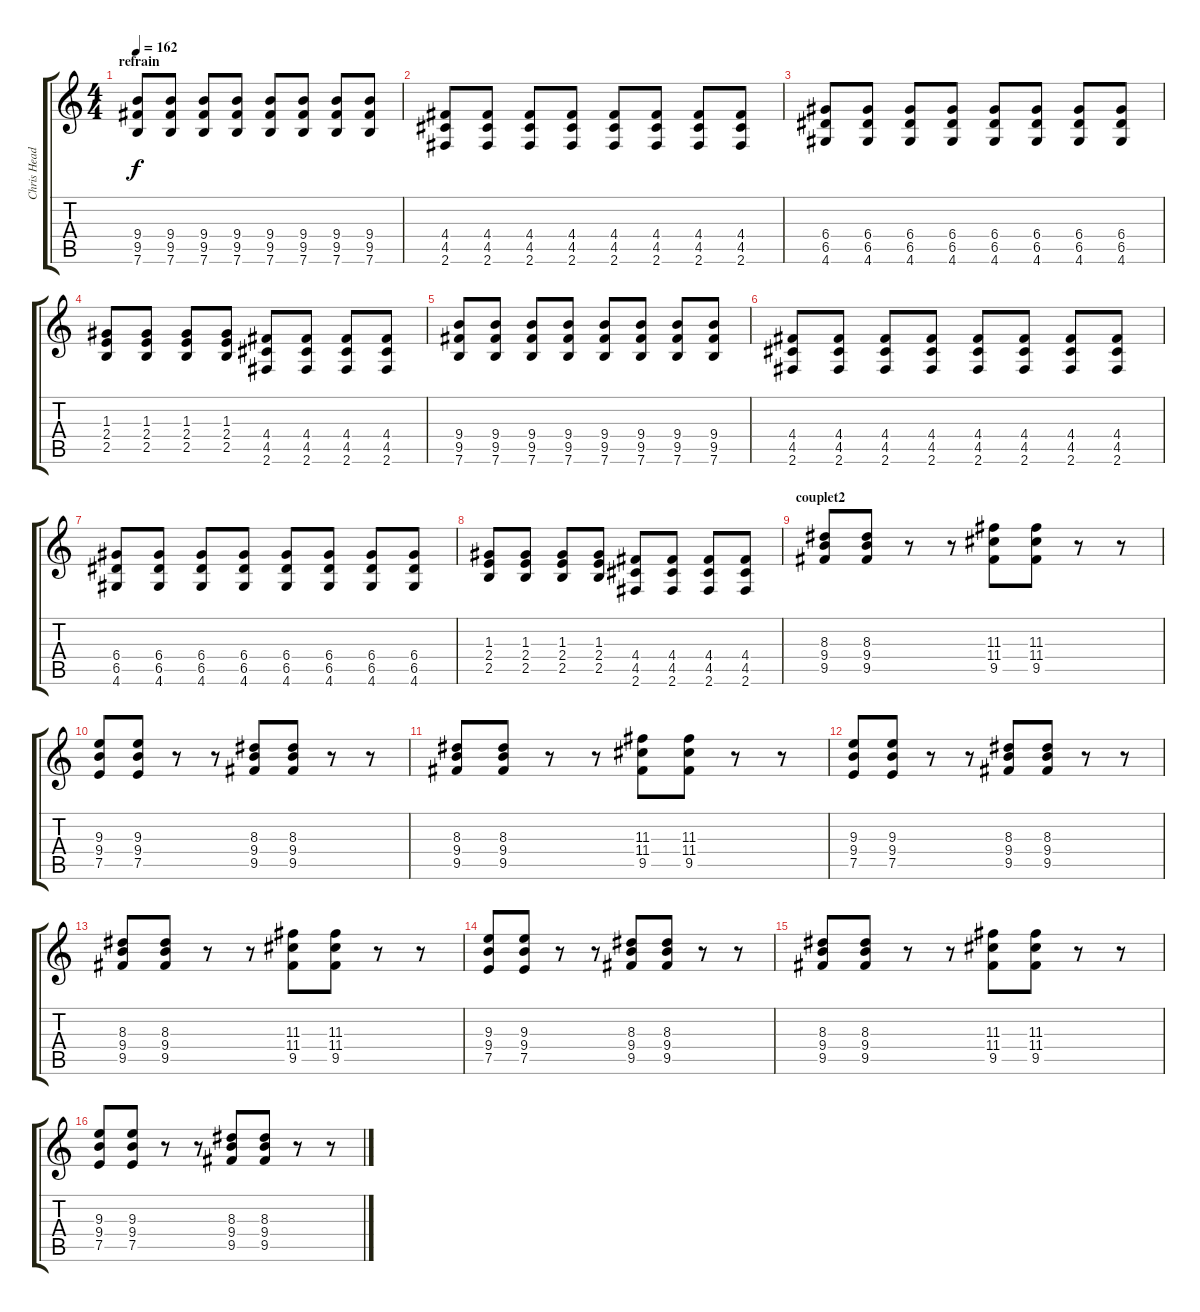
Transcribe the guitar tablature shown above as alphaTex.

\track ("Chris Head" "Chris Head") {instrument distortionguitar}
\staff {score tabs}
\tuning (E4 B3 G3 D3 A2 E2) {hide}
\ts (4 4)
\section ("" "refrain")
\tempo 162
\clef g2
\ks c
(9.4 9.5 7.6).8{dy f} (9.4 9.5 7.6).8 (9.4 9.5 7.6).8 (9.4 9.5 7.6).8 (9.4 9.5 7.6).8 (9.4 9.5 7.6).8 (9.4 9.5 7.6).8 (9.4 9.5 7.6).8 |
(4.4 4.5 2.6).8 (4.4 4.5 2.6).8 (4.4 4.5 2.6).8 (4.4 4.5 2.6).8 (4.4 4.5 2.6).8 (4.4 4.5 2.6).8 (4.4 4.5 2.6).8 (4.4 4.5 2.6).8 |
(6.4 6.5 4.6).8 (6.4 6.5 4.6).8 (6.4 6.5 4.6).8 (6.4 6.5 4.6).8 (6.4 6.5 4.6).8 (6.4 6.5 4.6).8 (6.4 6.5 4.6).8 (6.4 6.5 4.6).8 |
(1.3 2.4 2.5).8 (1.3 2.4 2.5).8 (1.3 2.4 2.5).8 (1.3 2.4 2.5).8 (4.4 4.5 2.6).8 (4.4 4.5 2.6).8 (4.4 4.5 2.6).8 (4.4 4.5 2.6).8 |
(9.4 9.5 7.6).8 (9.4 9.5 7.6).8 (9.4 9.5 7.6).8 (9.4 9.5 7.6).8 (9.4 9.5 7.6).8 (9.4 9.5 7.6).8 (9.4 9.5 7.6).8 (9.4 9.5 7.6).8 |
(4.4 4.5 2.6).8 (4.4 4.5 2.6).8 (4.4 4.5 2.6).8 (4.4 4.5 2.6).8 (4.4 4.5 2.6).8 (4.4 4.5 2.6).8 (4.4 4.5 2.6).8 (4.4 4.5 2.6).8 |
(6.4 6.5 4.6).8 (6.4 6.5 4.6).8 (6.4 6.5 4.6).8 (6.4 6.5 4.6).8 (6.4 6.5 4.6).8 (6.4 6.5 4.6).8 (6.4 6.5 4.6).8 (6.4 6.5 4.6).8 |
(1.3 2.4 2.5).8 (1.3 2.4 2.5).8 (1.3 2.4 2.5).8 (1.3 2.4 2.5).8 (4.4 4.5 2.6).8 (4.4 4.5 2.6).8 (4.4 4.5 2.6).8 (4.4 4.5 2.6).8 |
\section ("" "couplet2")
(8.3 9.4 9.5).8 (8.3 9.4 9.5).8 r.8 r.8 (11.3 11.4 9.5).8 (11.3 11.4 9.5).8 r.8 r.8 |
(9.3 9.4 7.5).8 (9.3 9.4 7.5).8 r.8 r.8 (8.3 9.4 9.5).8 (8.3 9.4 9.5).8 r.8 r.8 |
(8.3 9.4 9.5).8 (8.3 9.4 9.5).8 r.8 r.8 (11.3 11.4 9.5).8 (11.3 11.4 9.5).8 r.8 r.8 |
(9.3 9.4 7.5).8 (9.3 9.4 7.5).8 r.8 r.8 (8.3 9.4 9.5).8 (8.3 9.4 9.5).8 r.8 r.8 |
(8.3 9.4 9.5).8 (8.3 9.4 9.5).8 r.8 r.8 (11.3 11.4 9.5).8 (11.3 11.4 9.5).8 r.8 r.8 |
(9.3 9.4 7.5).8 (9.3 9.4 7.5).8 r.8 r.8 (8.3 9.4 9.5).8 (8.3 9.4 9.5).8 r.8 r.8 |
(8.3 9.4 9.5).8 (8.3 9.4 9.5).8 r.8 r.8 (11.3 11.4 9.5).8 (11.3 11.4 9.5).8 r.8 r.8 |
(9.3 9.4 7.5).8 (9.3 9.4 7.5).8 r.8 r.8 (8.3 9.4 9.5).8 (8.3 9.4 9.5).8 r.8 r.8
